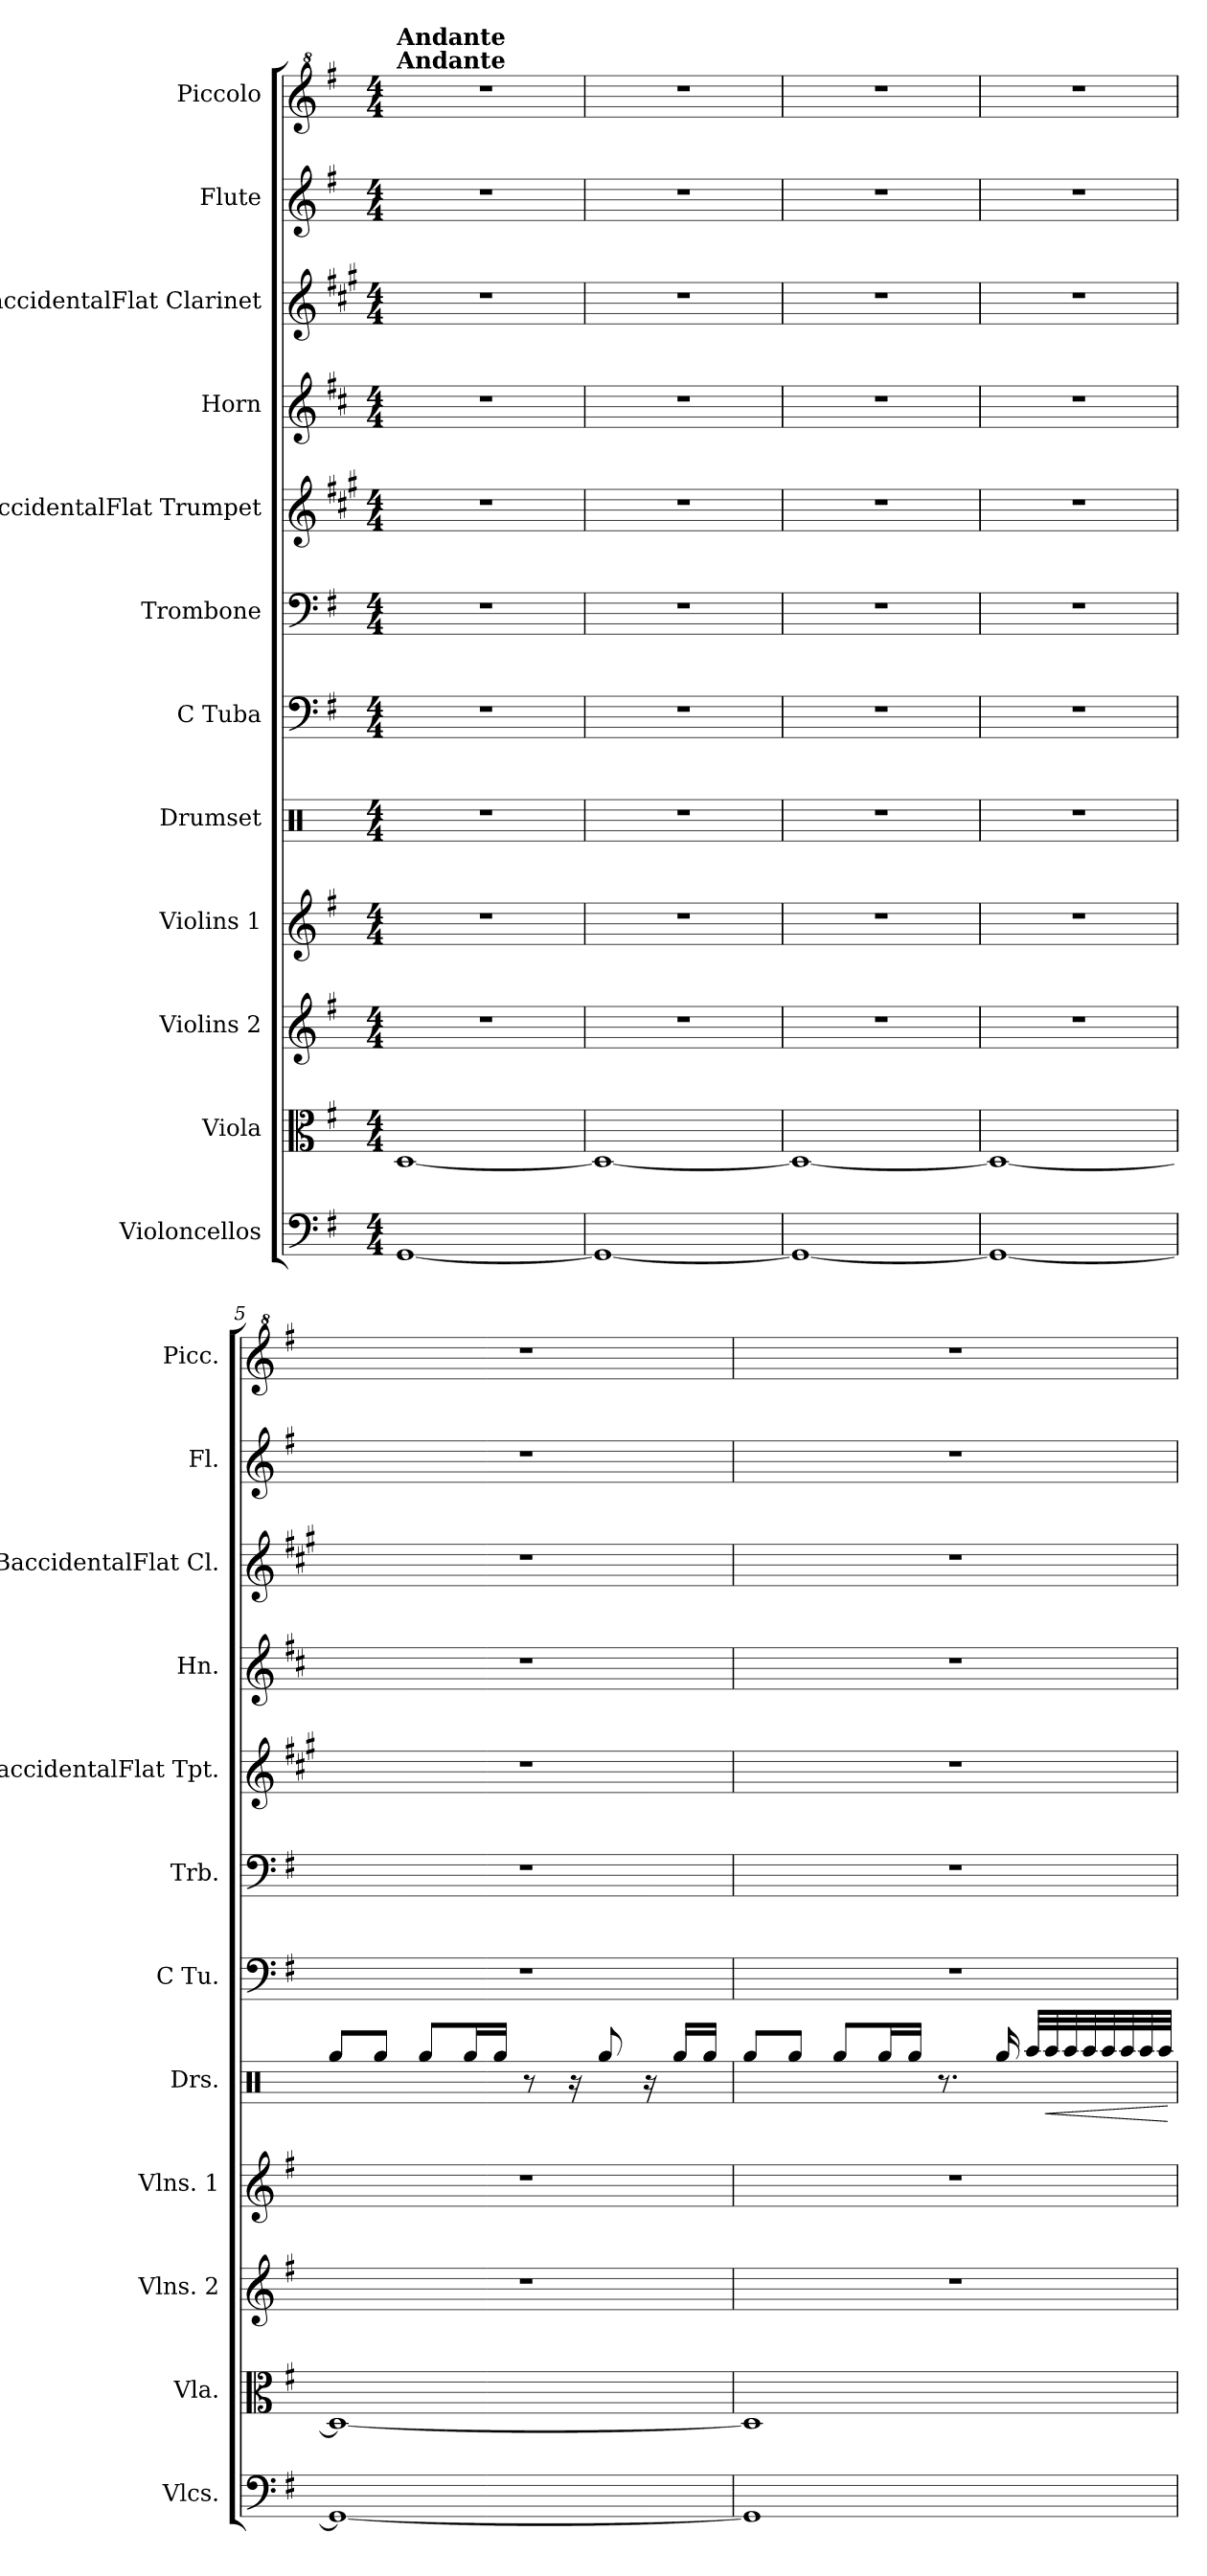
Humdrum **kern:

**kern	**kern	**kern	**kern	**kern	**dynam	**kern	**kern	**kern	**kern	**kern	**kern	**kern
*part12	*part11	*part10	*part9	*part8	*part8	*part7	*part6	*part5	*part4	*part3	*part2	*part1
*staff12	*staff11	*staff10	*staff9	*staff8	*staff8	*staff7	*staff6	*staff5	*staff4	*staff3	*staff2	*staff1
*I"Violoncellos	*I"Viola	*I"Violins 2	*I"Violins 1	*I"Drumset	*	*I"C Tuba	*I"Trombone	*I"BaccidentalFlat Trumpet	*I"Horn	*I"BaccidentalFlat Clarinet	*I"Flute	*I"Piccolo
*I'Vlcs.	*I'Vla.	*I'Vlns. 2	*I'Vlns. 1	*I'Drs.	*	*I'C Tu.	*I'Trb.	*I'BaccidentalFlat Tpt.	*I'Hn.	*I'BaccidentalFlat Cl.	*I'Fl.	*I'Picc.
*clefF4	*clefC3	*clefG2	*clefG2	*clefX	*	*clefF4	*clefF4	*clefG2	*clefG2	*clefG2	*clefG2	*clefG^2
*	*	*	*	*	*	*	*	*ITrd1c2	*ITrd4c7	*ITrd1c2	*	*ITrd-7c-12
*k[f#]	*k[f#]	*k[f#]	*k[f#]	*k[]	*	*k[f#]	*k[f#]	*k[f#]	*k[f#]	*k[f#]	*k[f#]	*k[f#]
*M4/4	*M4/4	*M4/4	*M4/4	*M4/4	*	*M4/4	*M4/4	*M4/4	*M4/4	*M4/4	*M4/4	*M4/4
=1	=1	=1	=1	=1	=1	=1	=1	=1	=1	=1	=1	=1
!	!	!	!	!	!	!	!	!	!	!	!	!LO:TX:a:B:t=Andante
!	!	!	!	!	!	!	!	!	!	!	!	!LO:TX:a:B:t=Andante
[1GG	[1D	1r	1r	1r	.	1r	1r	1r	1r	1r	1r	1r
=2	=2	=2	=2	=2	=2	=2	=2	=2	=2	=2	=2	=2
1GG_	1D_	1r	1r	1r	.	1r	1r	1r	1r	1r	1r	1r
=3	=3	=3	=3	=3	=3	=3	=3	=3	=3	=3	=3	=3
1GG_	1D_	1r	1r	1r	.	1r	1r	1r	1r	1r	1r	1r
=4	=4	=4	=4	=4	=4	=4	=4	=4	=4	=4	=4	=4
1GG_	1D_	1r	1r	1r	.	1r	1r	1r	1r	1r	1r	1r
=5	=5	=5	=5	=5	=5	=5	=5	=5	=5	=5	=5	=5
1GG_	1D_	1r	1r	8Rgg/L	.	1r	1r	1r	1r	1r	1r	1r
.	.	.	.	8Rgg/J	.	.	.	.	.	.	.	.
.	.	.	.	8Rgg/L	.	.	.	.	.	.	.	.
.	.	.	.	16Rgg/L	.	.	.	.	.	.	.	.
.	.	.	.	16Rgg/JJ	.	.	.	.	.	.	.	.
.	.	.	.	8r	.	.	.	.	.	.	.	.
.	.	.	.	16r	.	.	.	.	.	.	.	.
.	.	.	.	8Rgg/	.	.	.	.	.	.	.	.
.	.	.	.	16r	.	.	.	.	.	.	.	.
.	.	.	.	16Rgg/LL	.	.	.	.	.	.	.	.
.	.	.	.	16Rgg/JJ	.	.	.	.	.	.	.	.
!!LO:PB:g=z
=6	=6	=6	=6	=6	=6	=6	=6	=6	=6	=6	=6	=6
1GG]	1D]	1r	1r	8Rgg/L	.	1r	1r	1r	1r	1r	1r	1r
.	.	.	.	8Rgg/J	.	.	.	.	.	.	.	.
.	.	.	.	8Rgg/L	.	.	.	.	.	.	.	.
.	.	.	.	16Rgg/L	.	.	.	.	.	.	.	.
.	.	.	.	16Rgg/JJ	.	.	.	.	.	.	.	.
.	.	.	.	8.r	.	.	.	.	.	.	.	.
.	.	.	.	16Rgg/	.	.	.	.	.	.	.	.
.	.	.	.	32Raa/LLL	.	.	.	.	.	.	.	.
!	!	!	!	!	!LO:HP:b	!	!	!	!	!	!	!
.	.	.	.	32Raa/	<	.	.	.	.	.	.	.
.	.	.	.	32Raa/	.	.	.	.	.	.	.	.
.	.	.	.	32Raa/	.	.	.	.	.	.	.	.
.	.	.	.	32Raa/	.	.	.	.	.	.	.	.
.	.	.	.	32Raa/	.	.	.	.	.	.	.	.
.	.	.	.	32Raa/	.	.	.	.	.	.	.	.
.	.	.	.	32Raa/JJJ	.	.	.	.	.	.	.	.
.	.	.	.	.	[	.	.	.	.	.	.	.
=	=	=	=	=	=	=	=	=	=	=	=	=
*-	*-	*-	*-	*-	*-	*-	*-	*-	*-	*-	*-	*-
